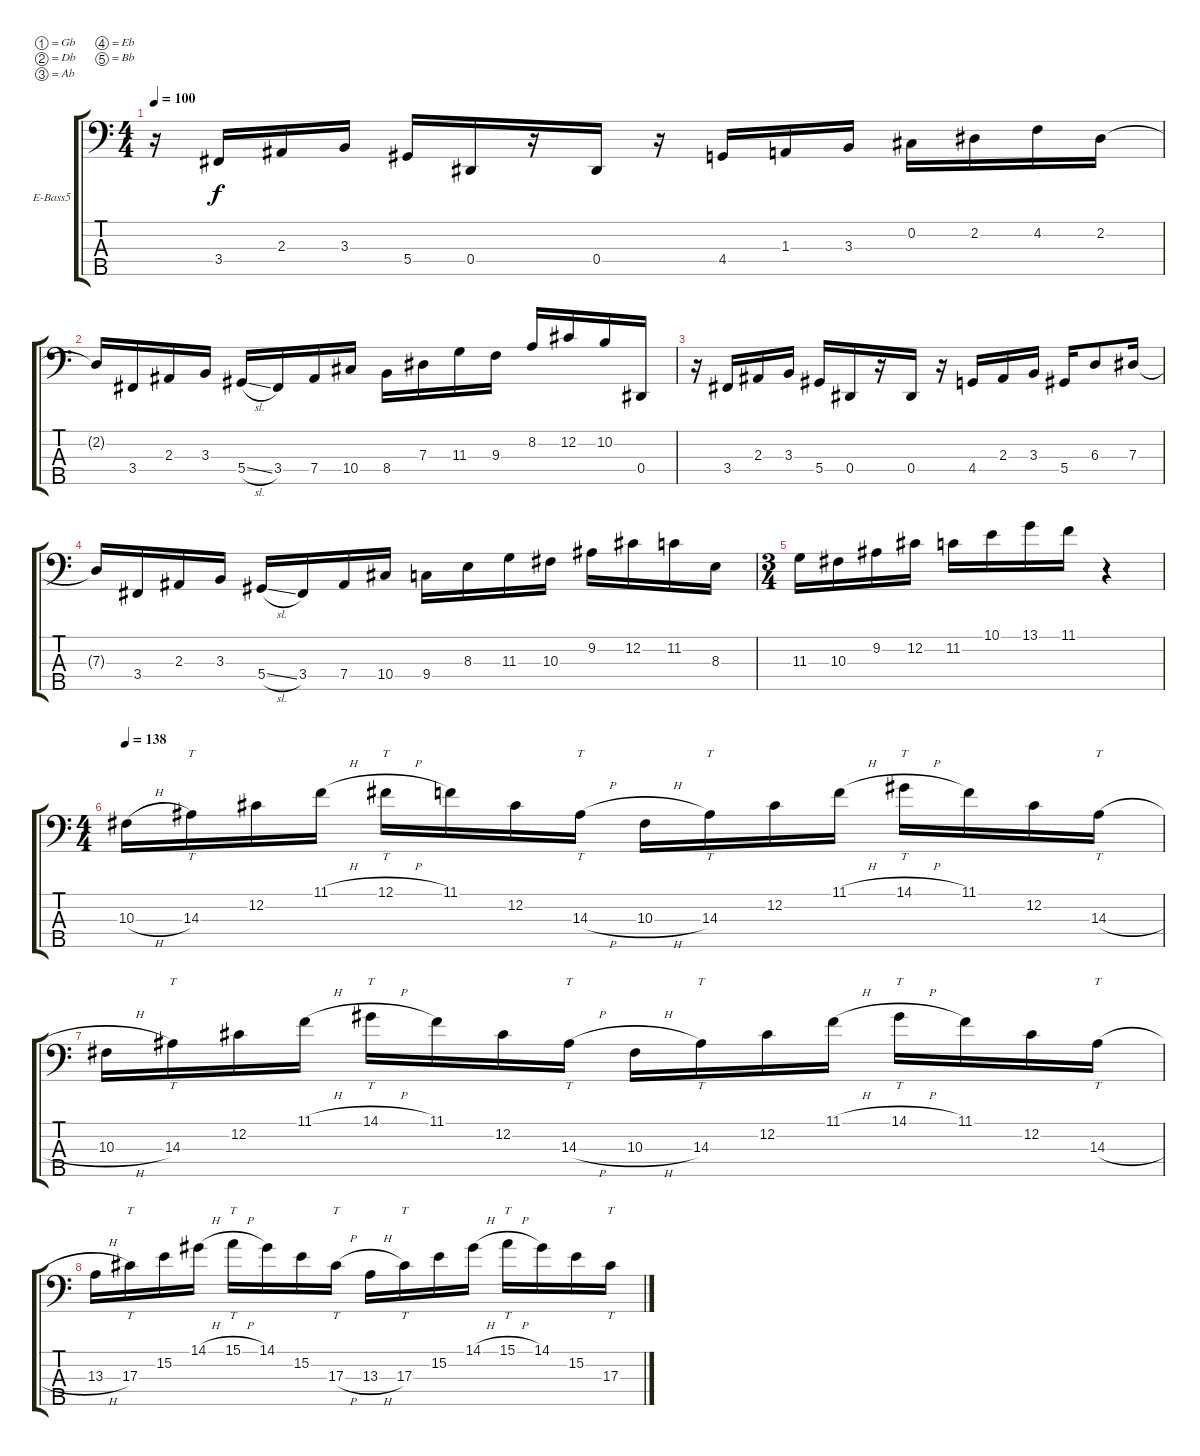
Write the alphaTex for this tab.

\bracketExtendMode groupsimilarinstruments
\firstSystemTrackNameOrientation horizontal
\otherSystemsTrackNameOrientation horizontal
\track ("Arif Mirabdolbaghi" "E-Bass5") {instrument electricbassfinger}
\staff {score tabs}
\tuning (Gb2 Db2 Ab1 Eb1 Bb0)
\ts (4 4)
\tempo 100
\clef f4
\ks c
r.16{dy f} 3.4.16 2.3.16 3.3.16 5.4.16 0.4.16 r.16 0.4.16 r.16 4.4.16 1.3.16 3.3.16 0.2.16 2.2.16 4.2.16 2.2.16 |
2.2{t}.16 3.4.16 2.3.16 3.3.16 5.4{sl}.16 3.4.16 7.4.16 10.4.16 8.4.16 7.3.16 11.3.16 9.3.16 8.2.16 12.2.16 10.2.16 0.4.16 |
r.16 3.4.16 2.3.16 3.3.16 5.4.16 0.4.16 r.16 0.4.16 r.16 4.4.16 2.3.16 3.3.16 5.4.16 6.3.8 7.3.16 |
7.3{t}.16 3.4.16 2.3.16 3.3.16 5.4{sl}.16 3.4.16 7.4.16 10.4.16 9.4.16 8.3.16 11.3.16 10.3.16 9.2.16 12.2.16 11.2.16 8.3.16 |
\ts (3 4)
\beaming (8 2 2 2)
11.3.16 10.3.16 9.2.16 12.2.16 11.2.16 10.1.16 13.1.16 11.1.16 r.4 |
\ts (4 4)
\beaming (8 2 2 2 2)
\tempo 138
10.3{h}.16 14.3.16{tt} 12.2.16 11.1{h}.16 12.1{h}.16{tt} 11.1.16 12.2.16 14.3{h}.16{tt} 10.3{h}.16 14.3.16{tt} 12.2.16 11.1{h}.16 14.1{h}.16{tt} 11.1.16 12.2.16 14.3{h}.16{tt} |
10.3{h}.16 14.3.16{tt} 12.2.16 11.1{h}.16 14.1{h}.16{tt} 11.1.16 12.2.16 14.3{h}.16{tt} 10.3{h}.16 14.3.16{tt} 12.2.16 11.1{h}.16 14.1{h}.16{tt} 11.1.16 12.2.16 14.3{h}.16{tt} |
13.3{h}.16 17.3.16{tt} 15.2.16 14.1{h}.16 15.1{h}.16{tt} 14.1.16 15.2.16 17.3{h}.16{tt} 13.3{h}.16 17.3.16{tt} 15.2.16 14.1{h}.16 15.1{h}.16{tt} 14.1.16 15.2.16 17.3{h}.16{tt}
